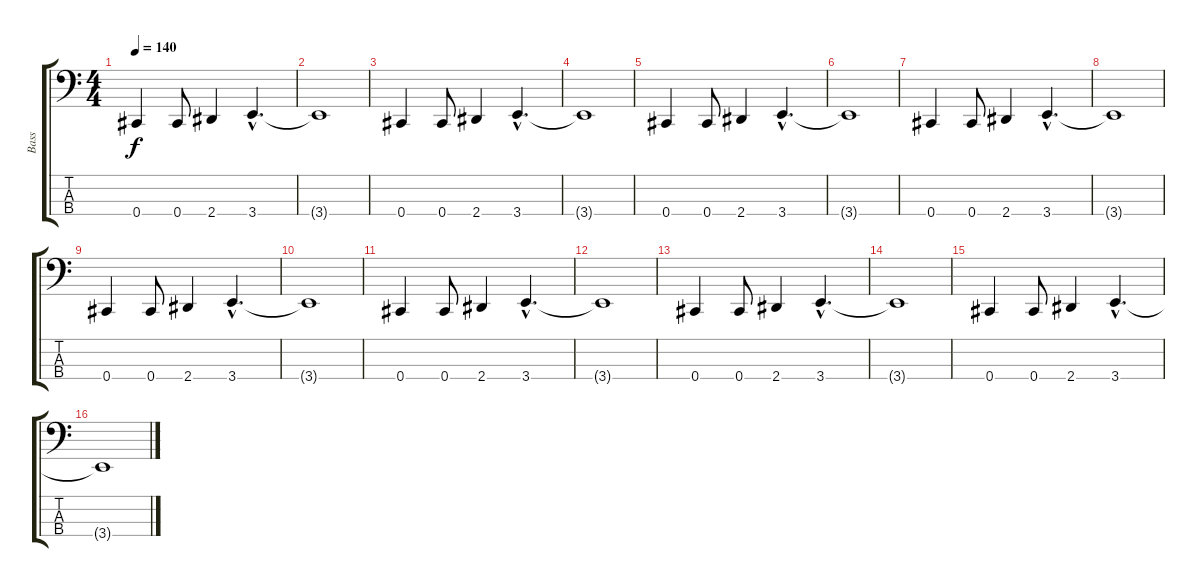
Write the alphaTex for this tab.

\track ("Bass" "Bass") {instrument electricbassfinger}
\staff {score tabs}
\tuning (E2 B1 Gb1 Db1) {hide}
\ts (4 4)
\tempo 140
\clef f4
\ks c
0.4.4{dy f} 0.4.8 2.4.4 3.4{hac}.4{d} |
3.4{t}.1 |
0.4.4 0.4.8 2.4.4 3.4{hac}.4{d} |
3.4{t}.1 |
0.4.4 0.4.8 2.4.4 3.4{hac}.4{d} |
3.4{t}.1 |
0.4.4 0.4.8 2.4.4 3.4{hac}.4{d} |
3.4{t}.1 |
0.4.4 0.4.8 2.4.4 3.4{hac}.4{d} |
3.4{t}.1 |
0.4.4 0.4.8 2.4.4 3.4{hac}.4{d} |
3.4{t}.1 |
0.4.4 0.4.8 2.4.4 3.4{hac}.4{d} |
3.4{t}.1 |
0.4.4 0.4.8 2.4.4 3.4{hac}.4{d} |
3.4{t}.1
